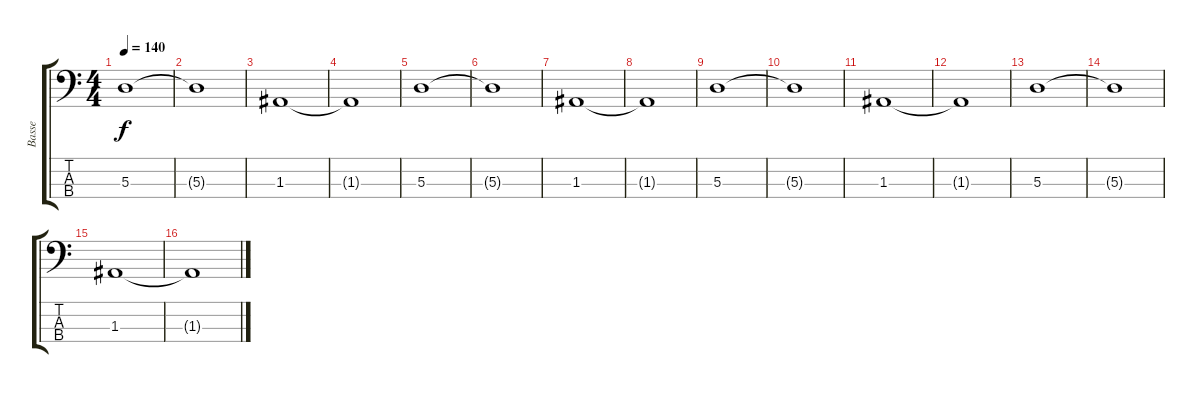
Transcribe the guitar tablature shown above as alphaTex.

\track ("Basse" "Basse") {instrument slapbass2}
\staff {score tabs}
\tuning (G2 D2 A1 E1) {hide}
\ts (4 4)
\tempo 140
\clef f4
\ks c
5.3.1{dy f} |
5.3{t}.1 |
1.3.1 |
1.3{t}.1 |
5.3.1 |
5.3{t}.1 |
1.3.1 |
1.3{t}.1 |
5.3.1 |
5.3{t}.1 |
1.3.1 |
1.3{t}.1 |
5.3.1 |
5.3{t}.1 |
1.3.1 |
1.3{t}.1
